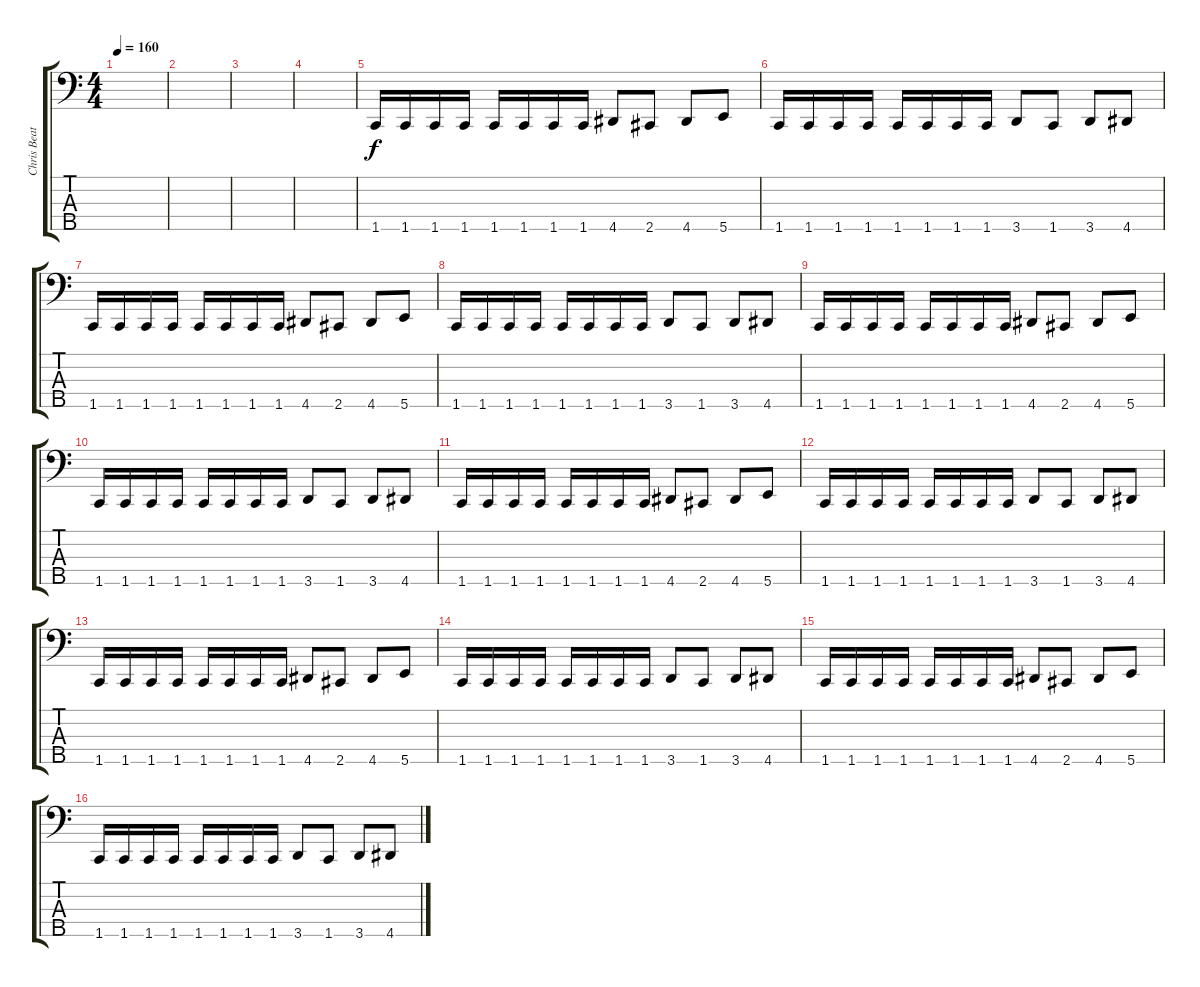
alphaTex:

\track ("Chris Beattie" "Chris Beat") {instrument electricbasspick}
\staff {score tabs}
\tuning (G2 D2 A1 E1 B0) {hide}
\ts (4 4)
\tempo 160
\clef f4
\ks c
|
|
|
|
\section ("" "")
1.5.16 1.5.16 1.5.16 1.5.16 1.5.16 1.5.16 1.5.16 1.5.16 4.5.8 2.5.8 4.5.8 5.5.8 |
1.5.16 1.5.16 1.5.16 1.5.16 1.5.16 1.5.16 1.5.16 1.5.16 3.5.8 1.5.8 3.5.8 4.5.8 |
1.5.16 1.5.16 1.5.16 1.5.16 1.5.16 1.5.16 1.5.16 1.5.16 4.5.8 2.5.8 4.5.8 5.5.8 |
1.5.16 1.5.16 1.5.16 1.5.16 1.5.16 1.5.16 1.5.16 1.5.16 3.5.8 1.5.8 3.5.8 4.5.8 |
1.5.16 1.5.16 1.5.16 1.5.16 1.5.16 1.5.16 1.5.16 1.5.16 4.5.8 2.5.8 4.5.8 5.5.8 |
1.5.16 1.5.16 1.5.16 1.5.16 1.5.16 1.5.16 1.5.16 1.5.16 3.5.8 1.5.8 3.5.8 4.5.8 |
1.5.16 1.5.16 1.5.16 1.5.16 1.5.16 1.5.16 1.5.16 1.5.16 4.5.8 2.5.8 4.5.8 5.5.8 |
1.5.16 1.5.16 1.5.16 1.5.16 1.5.16 1.5.16 1.5.16 1.5.16 3.5.8 1.5.8 3.5.8 4.5.8 |
\section ("" "")
1.5.16 1.5.16 1.5.16 1.5.16 1.5.16 1.5.16 1.5.16 1.5.16 4.5.8 2.5.8 4.5.8 5.5.8 |
1.5.16 1.5.16 1.5.16 1.5.16 1.5.16 1.5.16 1.5.16 1.5.16 3.5.8 1.5.8 3.5.8 4.5.8 |
1.5.16 1.5.16 1.5.16 1.5.16 1.5.16 1.5.16 1.5.16 1.5.16 4.5.8 2.5.8 4.5.8 5.5.8 |
1.5.16 1.5.16 1.5.16 1.5.16 1.5.16 1.5.16 1.5.16 1.5.16 3.5.8 1.5.8 3.5.8 4.5.8
